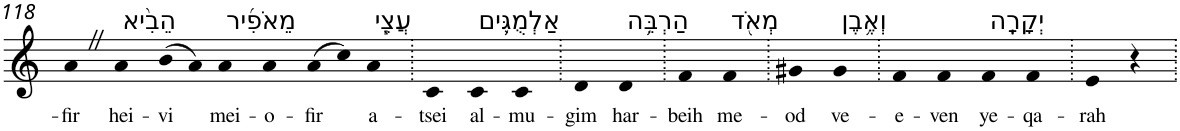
**kern	**text
*part1	*part1
*staff1	*staff1
*I"Piano	*
*I'Pno	*
!!LO:PB:g=z
*clefG2	*
*k[]	*
=118	=118
!	!LO:LY:b
4aZ	-fir
!LO:TX:a:t=הֵבִ֨יא	!
!	!LO:LY:b
4a	hei-
!	!LO:LY:b
(>8b	-vi
8a)	.
!LO:TX:a:t=מֵאֹפִ֜יר	!
!	!LO:LY:b
4a	mei-
!	!LO:LY:b
4a	-o-
!	!LO:LY:b
(>8a	-fir
8cc)	.
!LO:TX:a:t=עֲצֵ֧י	!
!	!LO:LY:b
4a	a-
=119.	=119.
!	!LO:LY:b
4c	-tsei
!LO:TX:a:t=אַלְמֻגִּ֛ים	!
!	!LO:LY:b
4c	al-
!	!LO:LY:b
4c	-mu-
=120.	=120.
!	!LO:LY:b
4d	-gim
!LO:TX:a:t=הַרְבֵּ֥ה	!
!	!LO:LY:b
4d	har-
=121.	=121.
!	!LO:LY:b
4f	-beih
!LO:TX:a:t=מְאֹ֖ד	!
!	!LO:LY:b
4f	me-
=122.	=122.
!	!LO:LY:b
4g#X	-od
!LO:TX:a:t=וְאֶ֥בֶן	!
!	!LO:LY:b
4g#	ve-
=123.	=123.
!	!LO:LY:b
4f	-e-
!	!LO:LY:b
4f	-ven
!LO:TX:a:t=יְקָרָֽה	!
!	!LO:LY:b
4f	ye-
!	!LO:LY:b
4f	-qa-
=124.	=124.
!	!LO:LY:b
4e	-rah
4r	.
=.	=.
*-	*-
